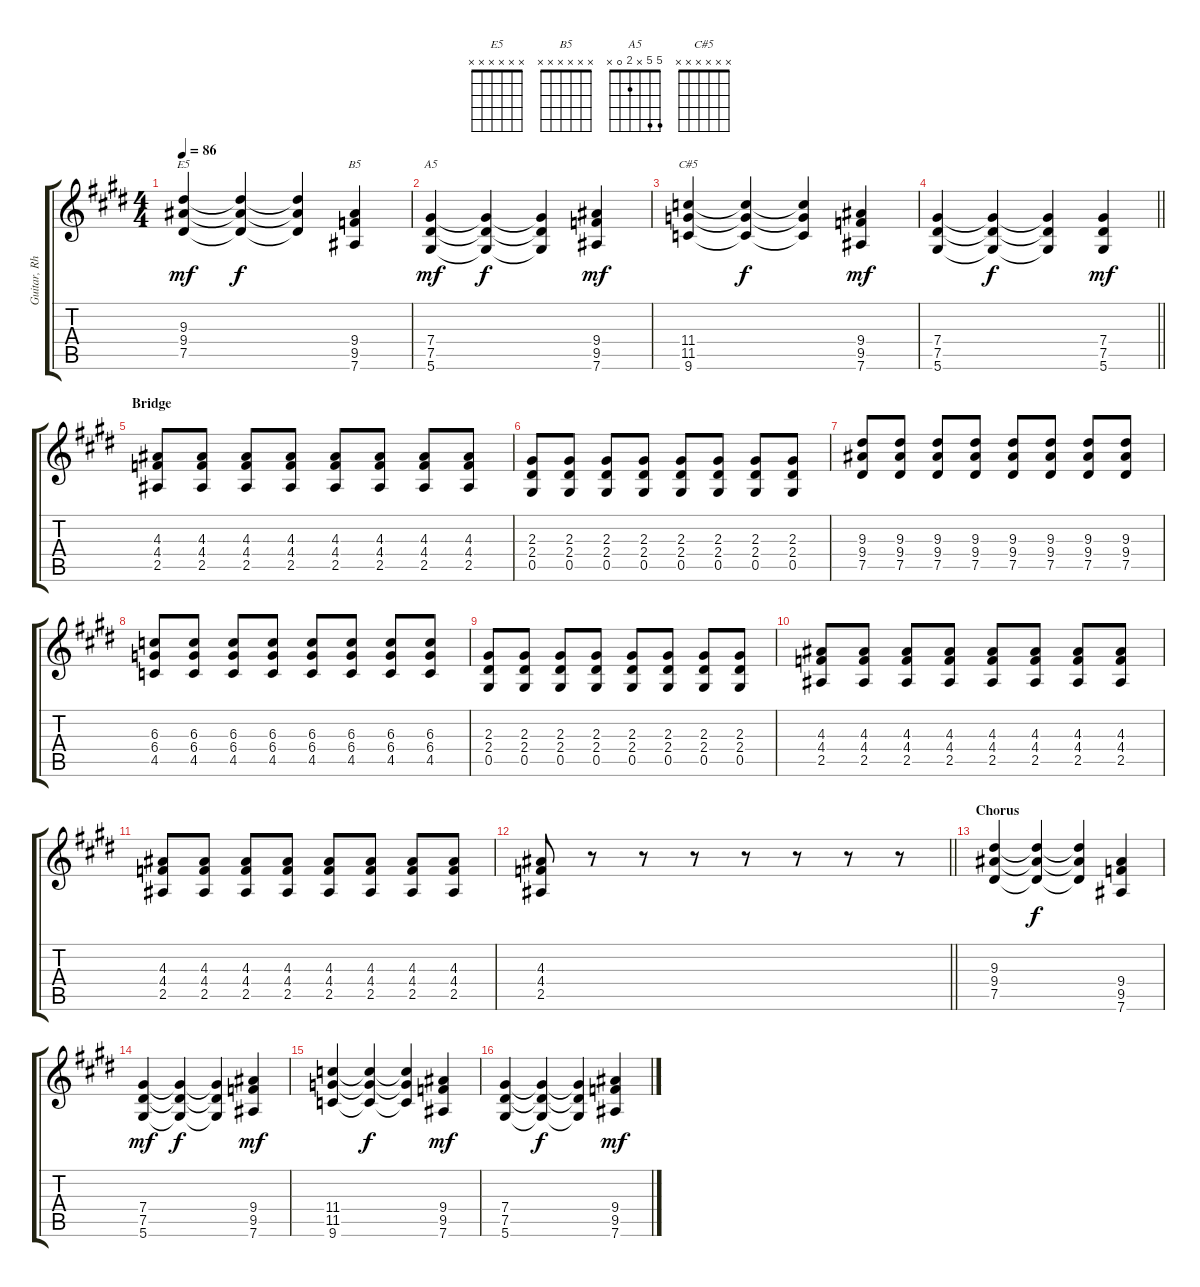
\track ("Guitar, Rhythm" "Guitar, Rh") {instrument distortionguitar}
\staff {score tabs}
\tuning (Eb4 Bb3 Gb3 Db3 Ab2 Eb2) {hide}
\chord ("E5" x x x x x x)
\chord ("B5" x x x x x x)
\chord ("A5" 5 5 x 2 0 x)
\chord ("C#5" x x x x x x)
\ts (4 4)
\tempo 86
\clef g2
\ks e
(9.3 9.4 7.5).4{ch "E5" dy mf} (9.3{t} 9.4{t} 7.5{t}).4{dy f} (9.3{t} 9.4{t} 7.5{t}).4 (9.4 9.5 7.6).4{ch "B5"} |
(7.4 7.5 5.6).4{ch "A5" dy mf} (7.4{t} 7.5{t} 5.6{t}).4{dy f} (7.4{t} 7.5{t} 5.6{t}).4 (9.4 9.5 7.6).4{dy mf} |
(11.4 11.5 9.6).4{ch "C#5"} (11.4{t} 11.5{t} 9.6{t}).4{dy f} (11.4{t} 11.5{t} 9.6{t}).4 (9.4 9.5 7.6).4{dy mf} |
\barLineRight lightlight
(7.4 7.5 5.6).4 (7.4{t} 7.5{t} 5.6{t}).4{dy f} (7.4{t} 7.5{t} 5.6{t}).4 (7.4 7.5 5.6).4{dy mf} |
\section ("" "Bridge")
(4.3 4.4 2.5).8 (4.3 4.4 2.5).8 (4.3 4.4 2.5).8 (4.3 4.4 2.5).8 (4.3 4.4 2.5).8 (4.3 4.4 2.5).8 (4.3 4.4 2.5).8 (4.3 4.4 2.5).8 |
(2.3 2.4 0.5).8 (2.3 2.4 0.5).8 (2.3 2.4 0.5).8 (2.3 2.4 0.5).8 (2.3 2.4 0.5).8 (2.3 2.4 0.5).8 (2.3 2.4 0.5).8 (2.3 2.4 0.5).8 |
(9.3 9.4 7.5).8 (9.3 9.4 7.5).8 (9.3 9.4 7.5).8 (9.3 9.4 7.5).8 (9.3 9.4 7.5).8 (9.3 9.4 7.5).8 (9.3 9.4 7.5).8 (9.3 9.4 7.5).8 |
(6.3 6.4 4.5).8 (6.3 6.4 4.5).8 (6.3 6.4 4.5).8 (6.3 6.4 4.5).8 (6.3 6.4 4.5).8 (6.3 6.4 4.5).8 (6.3 6.4 4.5).8 (6.3 6.4 4.5).8 |
(2.3 2.4 0.5).8 (2.3 2.4 0.5).8 (2.3 2.4 0.5).8 (2.3 2.4 0.5).8 (2.3 2.4 0.5).8 (2.3 2.4 0.5).8 (2.3 2.4 0.5).8 (2.3 2.4 0.5).8 |
(4.3 4.4 2.5).8 (4.3 4.4 2.5).8 (4.3 4.4 2.5).8 (4.3 4.4 2.5).8 (4.3 4.4 2.5).8 (4.3 4.4 2.5).8 (4.3 4.4 2.5).8 (4.3 4.4 2.5).8 |
(4.3 4.4 2.5).8 (4.3 4.4 2.5).8 (4.3 4.4 2.5).8 (4.3 4.4 2.5).8 (4.3 4.4 2.5).8 (4.3 4.4 2.5).8 (4.3 4.4 2.5).8 (4.3 4.4 2.5).8 |
\barLineRight lightlight
(4.3 4.4 2.5).8 r.8 r.8 r.8 r.8 r.8 r.8 r.8 |
\section ("" "Chorus")
(9.3 9.4 7.5).4 (9.3{t} 9.4{t} 7.5{t}).4{dy f} (9.3{t} 9.4{t} 7.5{t}).4 (9.4 9.5 7.6).4 |
(7.4 7.5 5.6).4{dy mf} (7.4{t} 7.5{t} 5.6{t}).4{dy f} (7.4{t} 7.5{t} 5.6{t}).4 (9.4 9.5 7.6).4{dy mf} |
(11.4 11.5 9.6).4 (11.4{t} 11.5{t} 9.6{t}).4{dy f} (11.4{t} 11.5{t} 9.6{t}).4 (9.4 9.5 7.6).4{dy mf} |
(7.4 7.5 5.6).4 (7.4{t} 7.5{t} 5.6{t}).4{dy f} (7.4{t} 7.5{t} 5.6{t}).4 (9.4 9.5 7.6).4{dy mf}
